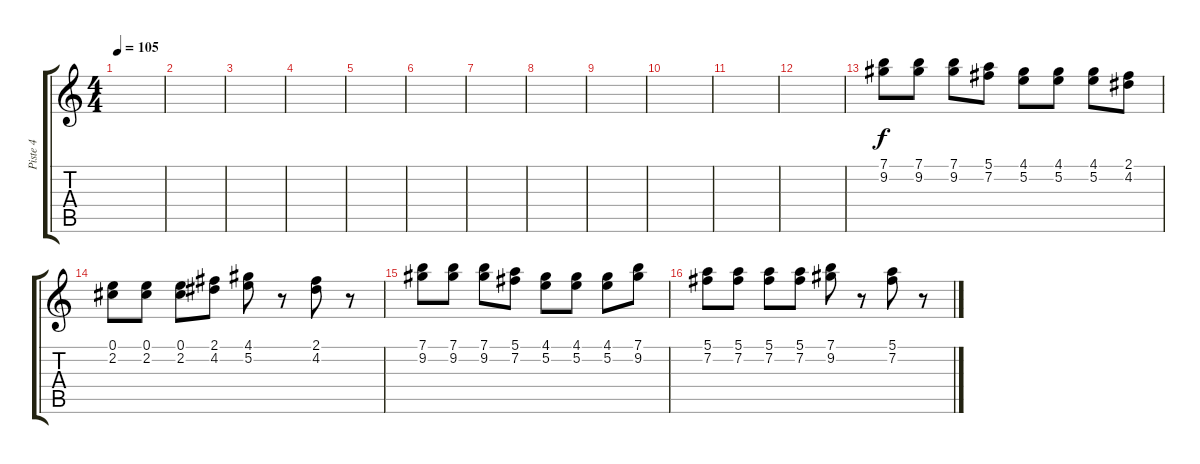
\track ("Piste 4" "Piste 4") {instrument distortionguitar}
\staff {score tabs}
\tuning (E4 B3 G3 D3 A2 E2) {hide}
\ts (4 4)
\tempo 105
\clef g2
\ks c
|
|
|
|
|
|
|
|
|
|
|
|
(7.1 9.2).8{instrument overdrivenguitar} (7.1 9.2).8 (7.1 9.2).8 (5.1 7.2).8 (4.1 5.2).8 (4.1 5.2).8 (4.1 5.2).8 (2.1 4.2).8 |
(0.1 2.2).8 (0.1 2.2).8 (0.1 2.2).8 (2.1 4.2).8 (4.1 5.2).8 r.8 (2.1 4.2).8 r.8 |
(7.1 9.2).8 (7.1 9.2).8 (7.1 9.2).8 (5.1 7.2).8 (4.1 5.2).8 (4.1 5.2).8 (4.1 5.2).8 (7.1 9.2).8 |
(5.1 7.2).8 (5.1 7.2).8 (5.1 7.2).8 (5.1 7.2).8 (7.1 9.2).8 r.8 (5.1 7.2).8 r.8
